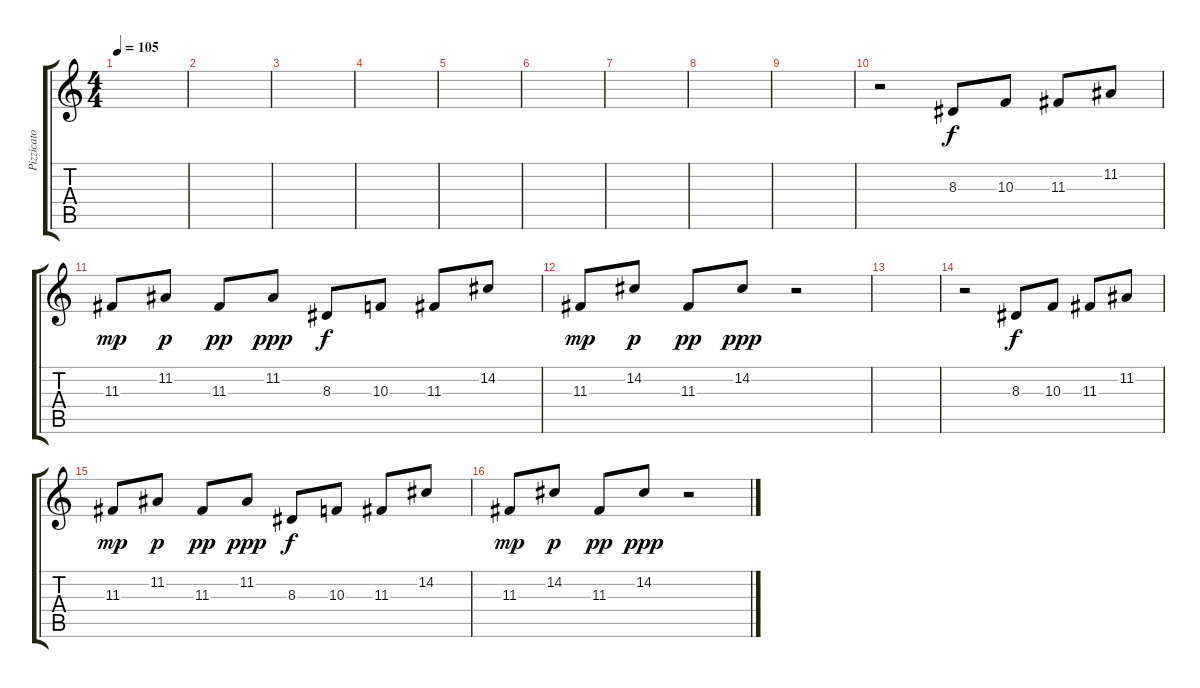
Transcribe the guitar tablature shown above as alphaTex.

\track ("Pizzicato Strings" "Pizzicato ") {instrument pizzicatostrings}
\staff {score tabs}
\tuning (E4 B3 G3 D3 A2 E2) {hide}
\ts (4 4)
\tempo 105
\clef g2
\ks c
|
|
|
|
|
|
|
|
|
r.2 8.3.8{dy f} 10.3.8 11.3.8 11.2.8 |
11.3.8{dy mp} 11.2.8{dy p} 11.3.8{dy pp} 11.2.8{dy ppp} 8.3.8{dy f} 10.3.8 11.3.8 14.2.8 |
11.3.8{dy mp} 14.2.8{dy p} 11.3.8{dy pp} 14.2.8{dy ppp} r.2 |
|
r.2 8.3.8{dy f} 10.3.8 11.3.8 11.2.8 |
11.3.8{dy mp} 11.2.8{dy p} 11.3.8{dy pp} 11.2.8{dy ppp} 8.3.8{dy f} 10.3.8 11.3.8 14.2.8 |
11.3.8{dy mp} 14.2.8{dy p} 11.3.8{dy pp} 14.2.8{dy ppp} r.2
